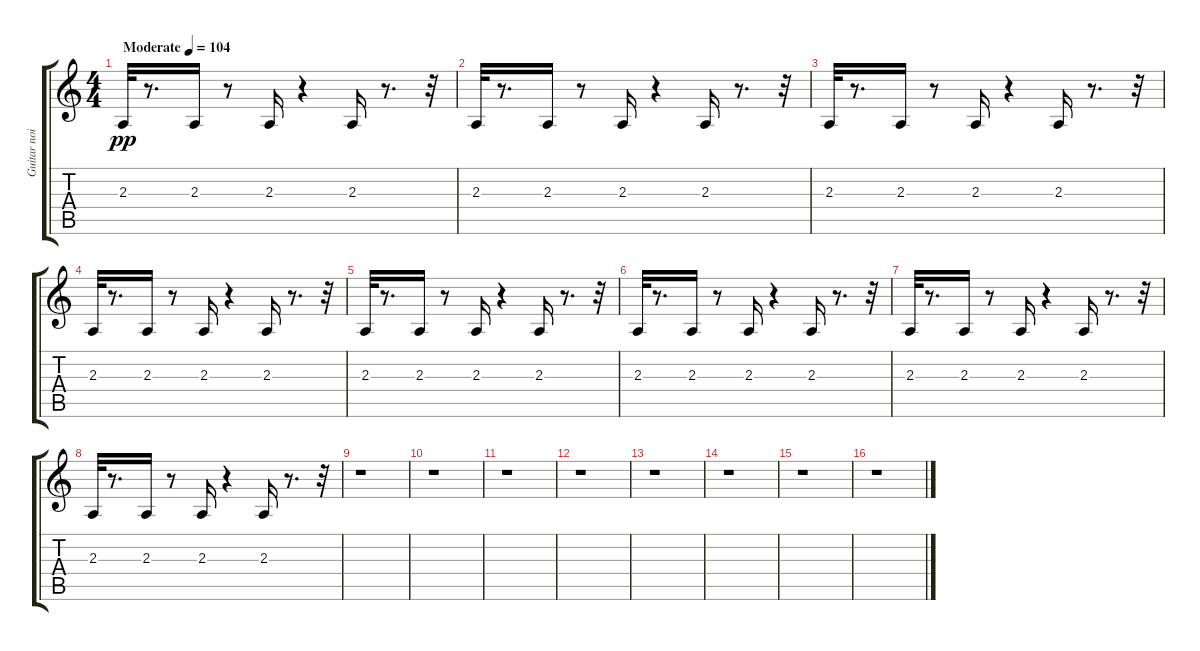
\track ("Guitar noise" "Guitar noi") {instrument guitarfretnoise}
\staff {score tabs}
\tuning (E4 B3 G3 D3 A2 E2) {hide}
\ts (4 4)
\tempo (104 "Moderate")
\clef g2
\ks c
2.3.32{dy pp instrument guitarfretnoise} r.8{d} 2.3.16 r.8 2.3.16 r.4 2.3.16 r.8{d} r.32 |
2.3.32 r.8{d} 2.3.16 r.8 2.3.16 r.4 2.3.16 r.8{d} r.32 |
2.3.32 r.8{d} 2.3.16 r.8 2.3.16 r.4 2.3.16 r.8{d} r.32 |
2.3.32 r.8{d} 2.3.16 r.8 2.3.16 r.4 2.3.16 r.8{d} r.32 |
2.3.32 r.8{d} 2.3.16 r.8 2.3.16 r.4 2.3.16 r.8{d} r.32 |
2.3.32 r.8{d} 2.3.16 r.8 2.3.16 r.4 2.3.16 r.8{d} r.32 |
2.3.32 r.8{d} 2.3.16 r.8 2.3.16 r.4 2.3.16 r.8{d} r.32 |
2.3.32 r.8{d} 2.3.16 r.8 2.3.16 r.4 2.3.16 r.8{d} r.32 |
r.1 |
r.1 |
r.1 |
r.1 |
r.1 |
r.1 |
r.1 |
r.1
